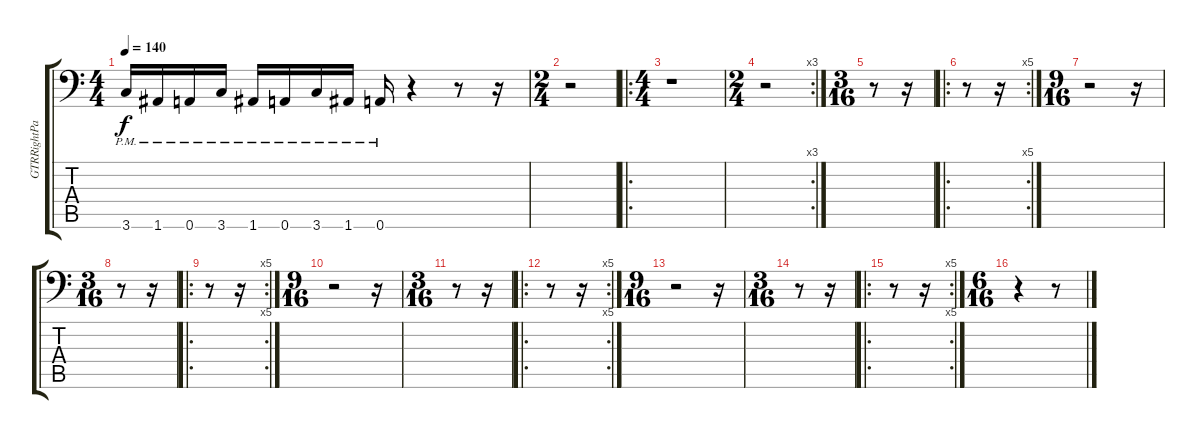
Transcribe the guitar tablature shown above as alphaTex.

\track ("GTRRightPanned" "GTRRightPa") {instrument distortionguitar}
\staff {score tabs}
\tuning (B3 Gb3 D3 A2 E2 A1) {hide}
\ts (4 4)
\tempo 140
\clef f4
\ks c
3.6{pm}.16{dy f instrument distortionguitar} 1.6{pm}.16 0.6{pm}.16 3.6{pm}.16 1.6{pm}.16 0.6{pm}.16 3.6{pm}.16 1.6{pm}.16 0.6{pm}.16 r.4 r.8 r.16 |
\ts (2 4)
r.2 |
\ro
\ts (4 4)
r.1 |
\rc 3
\ts (2 4)
r.2 |
\ts (3 16)
r.8 r.16 |
\ro
\rc 5
r.8 r.16 |
\ts (9 16)
r.2 r.16 |
\ts (3 16)
r.8 r.16 |
\ro
\rc 5
r.8 r.16 |
\ts (9 16)
r.2 r.16 |
\ts (3 16)
r.8 r.16 |
\ro
\rc 5
r.8 r.16 |
\ts (9 16)
r.2 r.16 |
\ts (3 16)
r.8 r.16 |
\ro
\rc 5
r.8 r.16 |
\ts (6 16)
r.4 r.8
